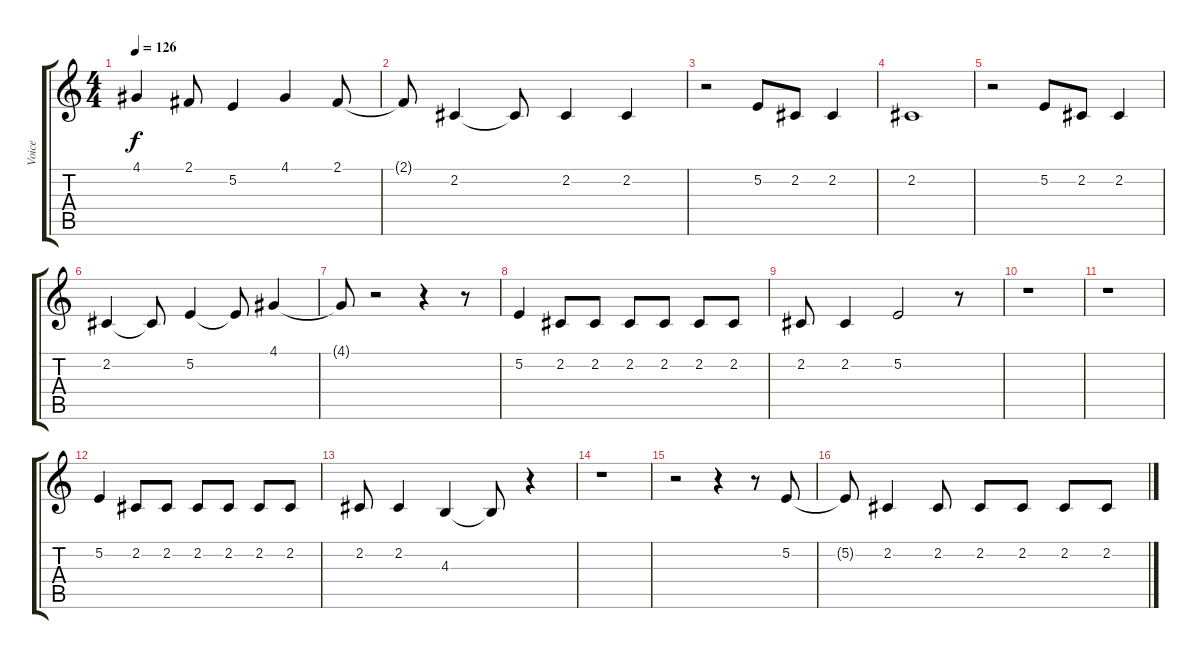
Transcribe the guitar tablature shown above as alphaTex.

\track ("Voice" "Voice") {instrument tenorsax}
\staff {score tabs}
\tuning (E4 B3 G3 D3 A2 E2) {hide}
\ts (4 4)
\tempo 126
\clef g2
\ks c
4.1.4{dy f} 2.1.8 5.2.4 4.1.4 2.1.8 |
2.1{t}.8 2.2.4 2.2{t}.8 2.2.4 2.2.4 |
r.2 5.2.8 2.2.8 2.2.4 |
2.2.1 |
r.2 5.2.8 2.2.8 2.2.4 |
2.2.4 2.2{t}.8 5.2.4 5.2{t}.8 4.1.4 |
4.1{t}.8 r.2 r.4 r.8 |
5.2.4 2.2.8 2.2.8 2.2.8 2.2.8 2.2.8 2.2.8 |
2.2.8 2.2.4 5.2.2 r.8 |
r.1 |
r.1 |
5.2.4 2.2.8 2.2.8 2.2.8 2.2.8 2.2.8 2.2.8 |
2.2.8 2.2.4 4.3.4 4.3{t}.8 r.4 |
r.1 |
r.2 r.4 r.8 5.2.8 |
5.2{t}.8 2.2.4 2.2.8 2.2.8 2.2.8 2.2.8 2.2.8
